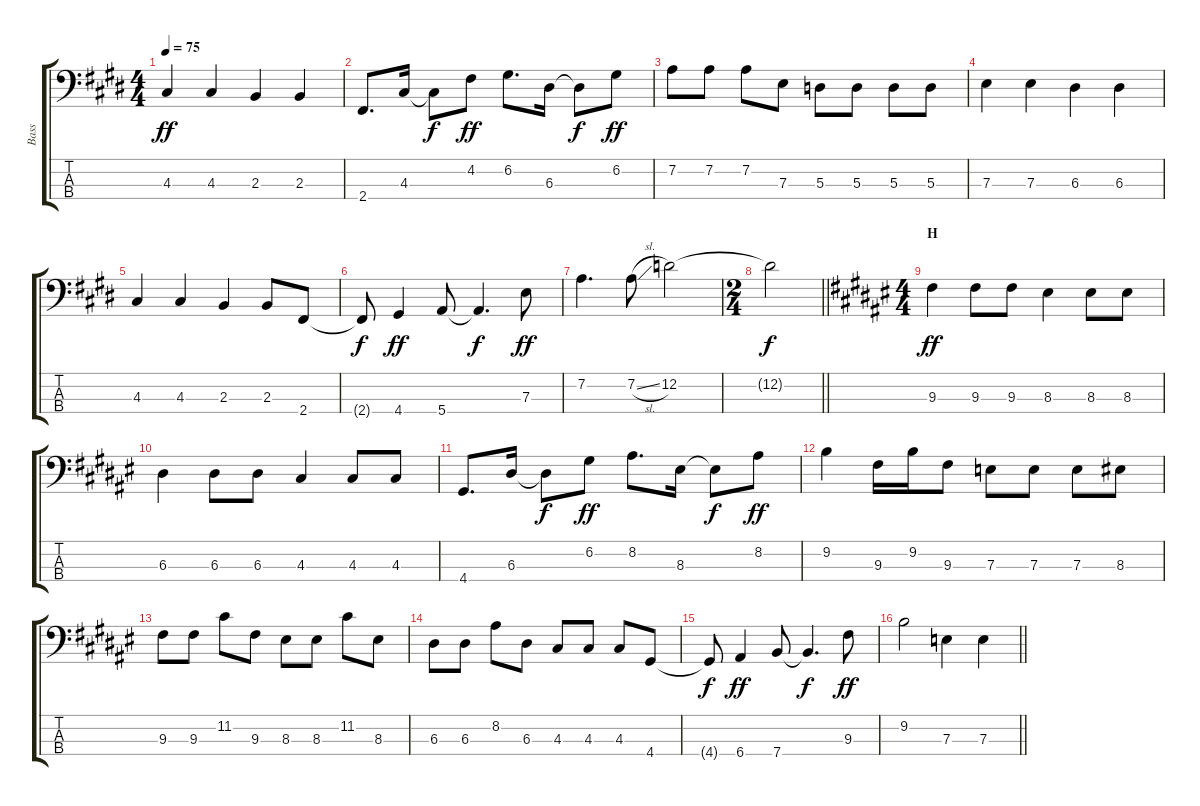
\track ("Bass" "Bass") {instrument electricbasspick}
\staff {score tabs}
\tuning (G2 D2 A1 E1) {hide}
\ts (4 4)
\tempo 75
\clef f4
\ks e
4.3.4{dy ff} 4.3.4 2.3.4 2.3.4 |
2.4.8{d} 4.3.16 4.3{t}.8{dy f} 4.2.8{dy ff} 6.2.8{d} 6.3.16 6.3{t}.8{dy f} 6.2.8{dy ff} |
7.2.8 7.2.8 7.2.8 7.3.8 5.3.8 5.3.8 5.3.8 5.3.8 |
7.3.4 7.3.4 6.3.4 6.3.4 |
4.3.4 4.3.4 2.3.4 2.3.8 2.4.8 |
2.4{t}.8{dy f} 4.4.4{dy ff} 5.4.8 5.4{t}.4{d dy f} 7.3.8{dy ff} |
7.2.4{d} 7.2{sl}.8 12.2.2 |
\ts (2 4)
\barLineRight lightlight
12.2{t}.2{dy f} |
\ts (4 4)
\section ("" "H")
\ks f#
9.3.4{dy ff} 9.3.8 9.3.8 8.3.4 8.3.8 8.3.8 |
6.3.4 6.3.8 6.3.8 4.3.4 4.3.8 4.3.8 |
4.4.8{d} 6.3.16 6.3{t}.8{dy f} 6.2.8{dy ff} 8.2.8{d} 8.3.16 8.3{t}.8{dy f} 8.2.8{dy ff} |
9.2.4 9.3.16 9.2.16 9.3.8 7.3.8 7.3.8 7.3.8 8.3.8 |
9.3.8 9.3.8 11.2.8 9.3.8 8.3.8 8.3.8 11.2.8 8.3.8 |
6.3.8 6.3.8 8.2.8 6.3.8 4.3.8 4.3.8 4.3.8 4.4.8 |
4.4{t}.8{dy f} 6.4.4{dy ff} 7.4.8 7.4{t}.4{d dy f} 9.3.8{dy ff} |
\barLineRight lightlight
9.2.2 7.3.4 7.3.4
